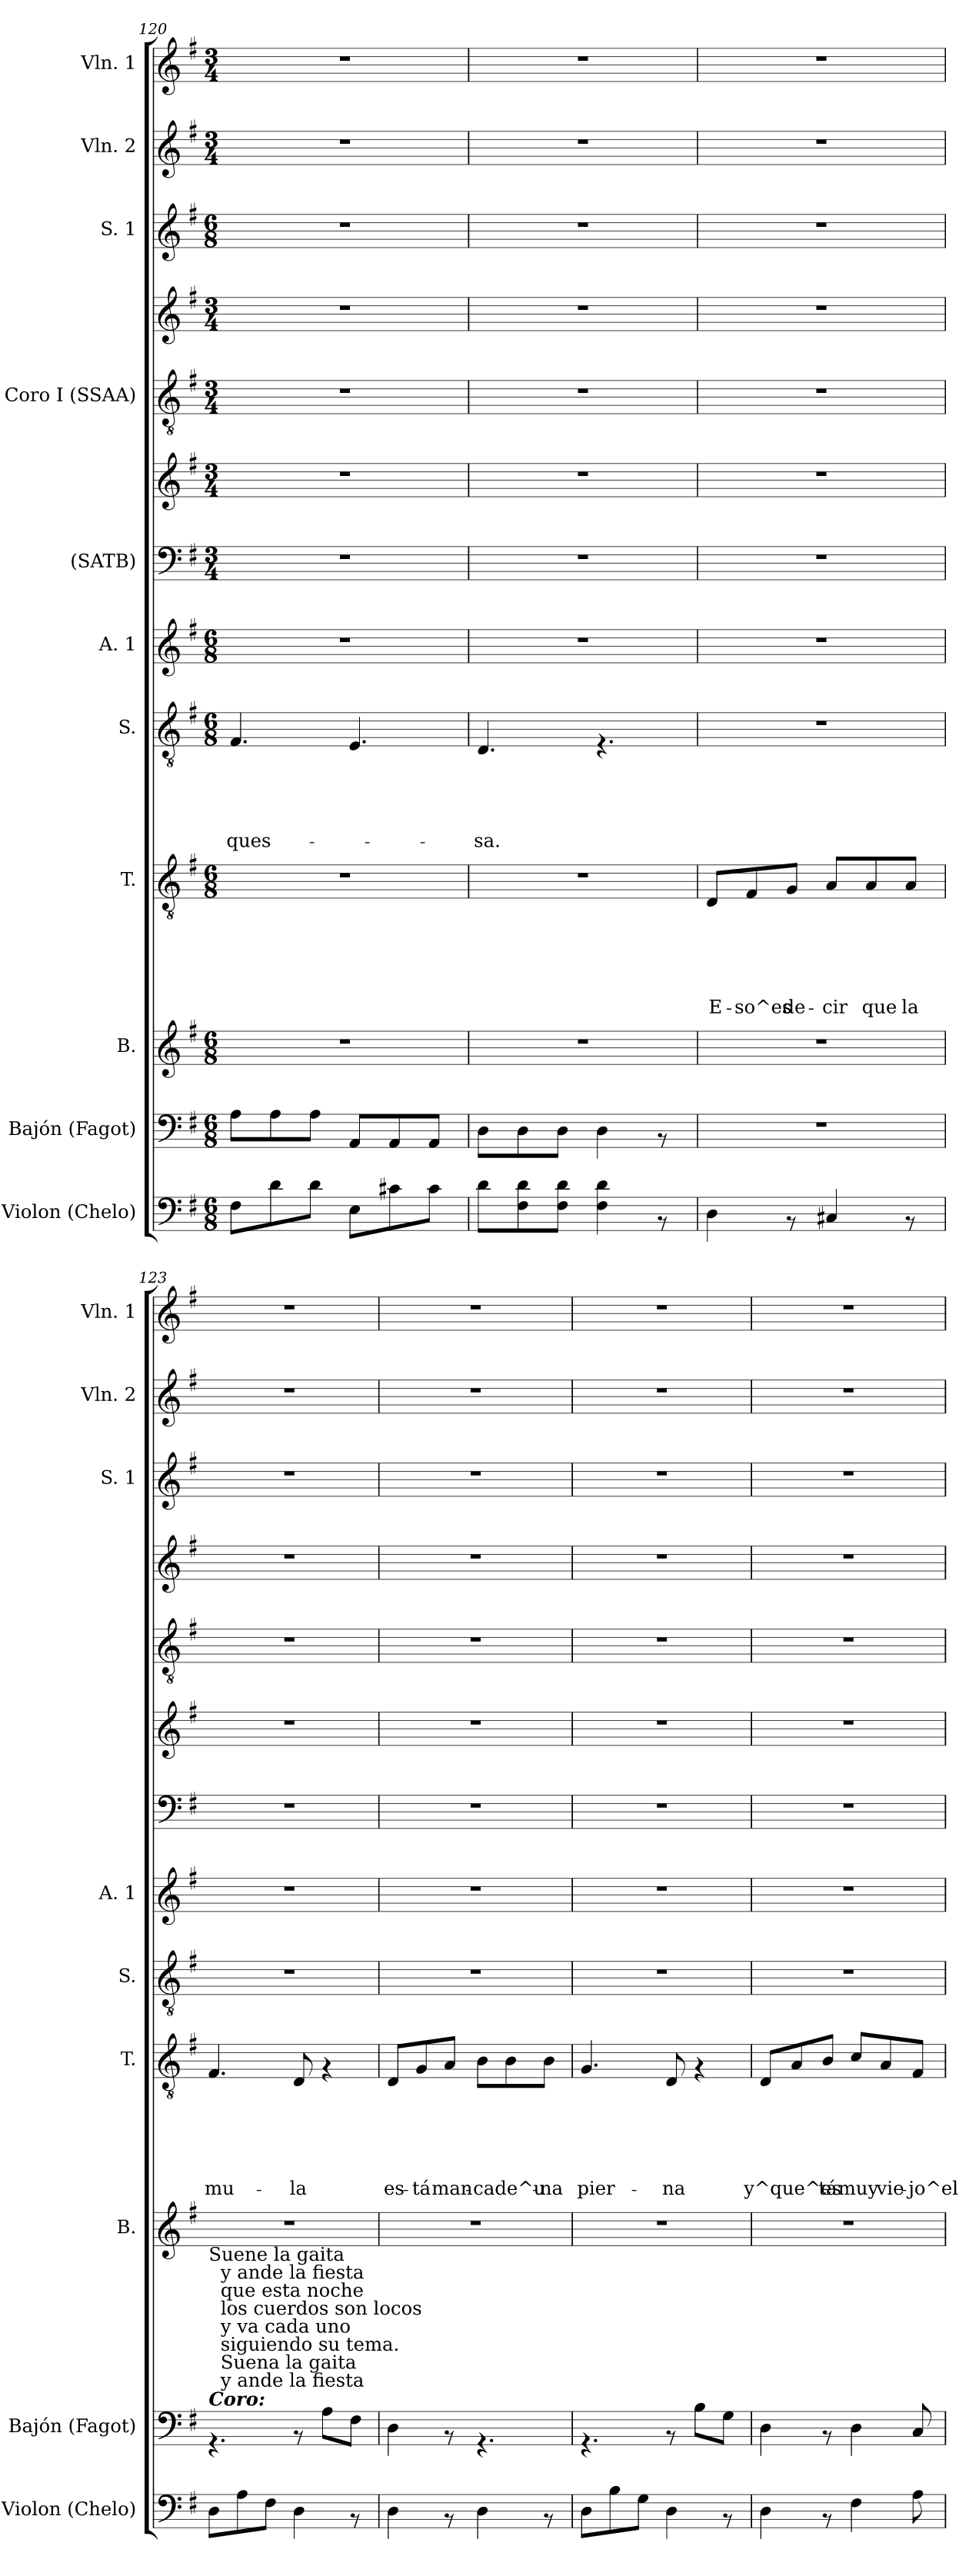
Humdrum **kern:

**kern	**kern	**kern	**kern	**text	**text	**text	**text	**text	**text	**kern	**text	**text	**text	**text	**text	**kern	**kern	**kern	**kern	**kern	**kern	**kern	**kern
*part11	*part10	*part9	*part8	*part8	*part8	*part8	*part8	*part8	*part8	*part7	*part7	*part7	*part7	*part7	*part7	*part6	*part5	*part5	*part4	*part4	*part3	*part2	*part1
*staff13	*staff12	*staff11	*staff10	*staff10	*staff10	*staff10	*staff10	*staff10	*staff10	*staff9	*staff9	*staff9	*staff9	*staff9	*staff9	*staff8	*staff7	*staff6	*staff5	*staff4	*staff3	*staff2	*staff1
*I"Violon (Chelo)	*I"Bajón (Fagot)	*I"B.	*I"T.	*	*	*	*	*	*	*I"S.	*	*	*	*	*	*I"A. 1	*I"(SATB)	*	*I"Coro I (SSAA)	*	*I"S. 1	*I"Vln. 2	*I"Vln. 1
*I'Violon (Chelo)	*I'Bajón (Fagot)	*I'B.	*I'T.	*	*	*	*	*	*	*I'S.	*	*	*	*	*	*I'A. 1	*	*	*	*	*I'S. 1	*I'Vln. 2	*I'Vln. 1
*clefF4	*clefF4	*clefG2	*clefGv2	*	*	*	*	*	*	*clefGv2	*	*	*	*	*	*clefG2	*clefF4	*clefG2	*clefGv2	*clefG2	*clefG2	*clefG2	*clefG2
*k[f#]	*k[f#]	*k[f#]	*k[f#]	*	*	*	*	*	*	*k[f#]	*	*	*	*	*	*k[f#]	*k[f#]	*k[f#]	*k[f#]	*k[f#]	*k[f#]	*k[f#]	*k[f#]
*G:	*G:	*G:	*G:	*	*	*	*	*	*	*G:	*	*	*	*	*	*G:	*G:	*G:	*G:	*G:	*G:	*G:	*G:
*M6/8	*M6/8	*M6/8	*M6/8	*	*	*	*	*	*	*M6/8	*	*	*	*	*	*M6/8	*M3/4	*M3/4	*M3/4	*M3/4	*M6/8	*M3/4	*M3/4
=120	=120	=120	=120	=120	=120	=120	=120	=120	=120	=120	=120	=120	=120	=120	=120	=120	=120	=120	=120	=120	=120	=120	=120
!	!	!	!	!	!	!	!	!	!	!	!	!	!	!	!LO:LY:b:rj	!	!	!	!	!	!	!	!
8F#\L	8A\L	2.r	2.r	.	.	.	.	.	.	4.F#/	.	.	.	.	-ques-	2.r	2.r	2.r	2.r	2.r	2.r	2.r	2.r
8d\	8A\	.	.	.	.	.	.	.	.	.	.	.	.	.	.	.	.	.	.	.	.	.	.
8d\J	8A\J	.	.	.	.	.	.	.	.	.	.	.	.	.	.	.	.	.	.	.	.	.	.
8E\L	8AA/L	.	.	.	.	.	.	.	.	4.E/	.	.	.	.	.	.	.	.	.	.	.	.	.
8c#X\	8AA/	.	.	.	.	.	.	.	.	.	.	.	.	.	.	.	.	.	.	.	.	.	.
8c#\J	8AA/J	.	.	.	.	.	.	.	.	.	.	.	.	.	.	.	.	.	.	.	.	.	.
=121	=121	=121	=121	=121	=121	=121	=121	=121	=121	=121	=121	=121	=121	=121	=121	=121	=121	=121	=121	=121	=121	=121	=121
!	!	!	!	!	!	!	!	!	!	!	!	!	!	!	!LO:LY:b:rj	!	!	!	!	!	!	!	!
8d\L	8D\L	2.r	2.r	.	.	.	.	.	.	4.D/	.	.	.	.	-sa.	2.r	2.r	2.r	2.r	2.r	2.r	2.r	2.r
8F#\ 8d\	8D\	.	.	.	.	.	.	.	.	.	.	.	.	.	.	.	.	.	.	.	.	.	.
8F#\ 8d\J	8D\J	.	.	.	.	.	.	.	.	.	.	.	.	.	.	.	.	.	.	.	.	.	.
4F#\ 4d\	4D\	.	.	.	.	.	.	.	.	4.rF	.	.	.	.	.	.	.	.	.	.	.	.	.
8rAA	8rAA	.	.	.	.	.	.	.	.	.	.	.	.	.	.	.	.	.	.	.	.	.	.
=122	=122	=122	=122	=122	=122	=122	=122	=122	=122	=122	=122	=122	=122	=122	=122	=122	=122	=122	=122	=122	=122	=122	=122
!	!	!	!	!	!	!	!	!	!LO:LY:b	!	!	!	!	!	!	!	!	!	!	!	!	!	!
4D\	2.r	2.r	8D/L	.	.	.	.	.	-E-	2.r	.	.	.	.	.	2.r	2.r	2.r	2.r	2.r	2.r	2.r	2.r
!	!	!	!	!	!	!	!	!	!LO:LY:b	!	!	!	!	!	!	!	!	!	!	!	!	!	!
.	.	.	8F#/	.	.	.	.	.	-so^es	.	.	.	.	.	.	.	.	.	.	.	.	.	.
!	!	!	!	!	!	!	!	!	!LO:LY:b	!	!	!	!	!	!	!	!	!	!	!	!	!	!
8rAA	.	.	8G/J	.	.	.	.	.	de-	.	.	.	.	.	.	.	.	.	.	.	.	.	.
!	!	!	!	!	!	!	!	!	!LO:LY:b	!	!	!	!	!	!	!	!	!	!	!	!	!	!
4C#X/	.	.	8A/L	.	.	.	.	.	-cir	.	.	.	.	.	.	.	.	.	.	.	.	.	.
!	!	!	!	!	!	!	!	!	!LO:LY:b	!	!	!	!	!	!	!	!	!	!	!	!	!	!
.	.	.	8A/	.	.	.	.	.	que	.	.	.	.	.	.	.	.	.	.	.	.	.	.
!	!	!	!	!	!	!	!	!	!LO:LY:b	!	!	!	!	!	!	!	!	!	!	!	!	!	!
8rAA	.	.	8A/J	.	.	.	.	.	la	.	.	.	.	.	.	.	.	.	.	.	.	.	.
!!LO:LB:g=z
=123	=123	=123	=123	=123	=123	=123	=123	=123	=123	=123	=123	=123	=123	=123	=123	=123	=123	=123	=123	=123	=123	=123	=123
!	!LO:TX:a:Bi:t=Coro&colon;	!	!	!	!	!	!	!	!	!	!	!	!	!	!	!	!	!	!	!	!	!	!
!	!LO:TX:t=Suene la gaita\n         y ande la fiesta\n         que esta noche\n         los cuerdos son locos\n         y va cada uno\n         siguiendo su tema.\n         Suena la gaita\n         y ande la fiesta	!	!	!	!	!	!	!	!	!	!	!	!	!	!	!	!	!	!	!	!	!	!
!	!	!	!	!	!	!	!	!	!LO:LY:b	!	!	!	!	!	!	!	!	!	!	!	!	!	!
8D\L	4.rAA	2.r	4.F#/	.	.	.	.	.	mu-	2.r	.	.	.	.	.	2.r	2.r	2.r	2.r	2.r	2.r	2.r	2.r
8A\	.	.	.	.	.	.	.	.	.	.	.	.	.	.	.	.	.	.	.	.	.	.	.
8F#\J	.	.	.	.	.	.	.	.	.	.	.	.	.	.	.	.	.	.	.	.	.	.	.
!	!	!	!	!	!	!	!	!	!LO:LY:b	!	!	!	!	!	!	!	!	!	!	!	!	!	!
4D\	8rAA	.	8D/	.	.	.	.	.	-la	.	.	.	.	.	.	.	.	.	.	.	.	.	.
.	8A\L	.	4rF	.	.	.	.	.	.	.	.	.	.	.	.	.	.	.	.	.	.	.	.
8rAA	8F#\J	.	.	.	.	.	.	.	.	.	.	.	.	.	.	.	.	.	.	.	.	.	.
=124	=124	=124	=124	=124	=124	=124	=124	=124	=124	=124	=124	=124	=124	=124	=124	=124	=124	=124	=124	=124	=124	=124	=124
!	!	!	!	!	!	!	!	!	!LO:LY:b	!	!	!	!	!	!	!	!	!	!	!	!	!	!
4D\	4D\	2.r	8D/L	.	.	.	.	.	es-	2.r	.	.	.	.	.	2.r	2.r	2.r	2.r	2.r	2.r	2.r	2.r
!	!	!	!	!	!	!	!	!	!LO:LY:b	!	!	!	!	!	!	!	!	!	!	!	!	!	!
.	.	.	8G/	.	.	.	.	.	-tá	.	.	.	.	.	.	.	.	.	.	.	.	.	.
!	!	!	!	!	!	!	!	!	!LO:LY:b	!	!	!	!	!	!	!	!	!	!	!	!	!	!
8rAA	8rAA	.	8A/J	.	.	.	.	.	man-	.	.	.	.	.	.	.	.	.	.	.	.	.	.
!	!	!	!	!	!	!	!	!	!LO:LY:b	!	!	!	!	!	!	!	!	!	!	!	!	!	!
4D\	4.rAA	.	8B\L	.	.	.	.	.	-ca	.	.	.	.	.	.	.	.	.	.	.	.	.	.
!	!	!	!	!	!	!	!	!	!LO:LY:b	!	!	!	!	!	!	!	!	!	!	!	!	!	!
.	.	.	8B\	.	.	.	.	.	de^u-	.	.	.	.	.	.	.	.	.	.	.	.	.	.
!	!	!	!	!	!	!	!	!	!LO:LY:b	!	!	!	!	!	!	!	!	!	!	!	!	!	!
8rAA	.	.	8B\J	.	.	.	.	.	-na	.	.	.	.	.	.	.	.	.	.	.	.	.	.
=125	=125	=125	=125	=125	=125	=125	=125	=125	=125	=125	=125	=125	=125	=125	=125	=125	=125	=125	=125	=125	=125	=125	=125
!	!	!	!	!	!	!	!	!	!LO:LY:b	!	!	!	!	!	!	!	!	!	!	!	!	!	!
8D\L	4.rAA	2.r	4.G/	.	.	.	.	.	pier-	2.r	.	.	.	.	.	2.r	2.r	2.r	2.r	2.r	2.r	2.r	2.r
8B\	.	.	.	.	.	.	.	.	.	.	.	.	.	.	.	.	.	.	.	.	.	.	.
8G\J	.	.	.	.	.	.	.	.	.	.	.	.	.	.	.	.	.	.	.	.	.	.	.
!	!	!	!	!	!	!	!	!	!LO:LY:b	!	!	!	!	!	!	!	!	!	!	!	!	!	!
4D\	8rAA	.	8D/	.	.	.	.	.	-na	.	.	.	.	.	.	.	.	.	.	.	.	.	.
.	8B\L	.	4rF	.	.	.	.	.	.	.	.	.	.	.	.	.	.	.	.	.	.	.	.
8rAA	8G\J	.	.	.	.	.	.	.	.	.	.	.	.	.	.	.	.	.	.	.	.	.	.
=126	=126	=126	=126	=126	=126	=126	=126	=126	=126	=126	=126	=126	=126	=126	=126	=126	=126	=126	=126	=126	=126	=126	=126
!	!	!	!	!	!	!	!	!	!LO:LY:b	!	!	!	!	!	!	!	!	!	!	!	!	!	!
4D\	4D\	2.r	8D/L	.	.	.	.	.	y^que^es	2.r	.	.	.	.	.	2.r	2.r	2.r	2.r	2.r	2.r	2.r	2.r
.	.	.	8A/	.	.	.	.	.	.	.	.	.	.	.	.	.	.	.	.	.	.	.	.
!	!	!	!	!	!	!	!	!	!LO:LY:b	!	!	!	!	!	!	!	!	!	!	!	!	!	!
8rAA	8rAA	.	8B/J	.	.	.	.	.	tá	.	.	.	.	.	.	.	.	.	.	.	.	.	.
!	!	!	!	!	!	!	!	!	!LO:LY:b	!	!	!	!	!	!	!	!	!	!	!	!	!	!
4F#\	4D\	.	8c/L	.	.	.	.	.	muy	.	.	.	.	.	.	.	.	.	.	.	.	.	.
!	!	!	!	!	!	!	!	!	!LO:LY:b	!	!	!	!	!	!	!	!	!	!	!	!	!	!
.	.	.	8A/	.	.	.	.	.	vie-	.	.	.	.	.	.	.	.	.	.	.	.	.	.
!	!	!	!	!	!	!	!	!	!LO:LY:b	!	!	!	!	!	!	!	!	!	!	!	!	!	!
8A\	8C/	.	8F#/J	.	.	.	.	.	-jo^el	.	.	.	.	.	.	.	.	.	.	.	.	.	.
=	=	=	=	=	=	=	=	=	=	=	=	=	=	=	=	=	=	=	=	=	=	=	=
*-	*-	*-	*-	*-	*-	*-	*-	*-	*-	*-	*-	*-	*-	*-	*-	*-	*-	*-	*-	*-	*-	*-	*-
